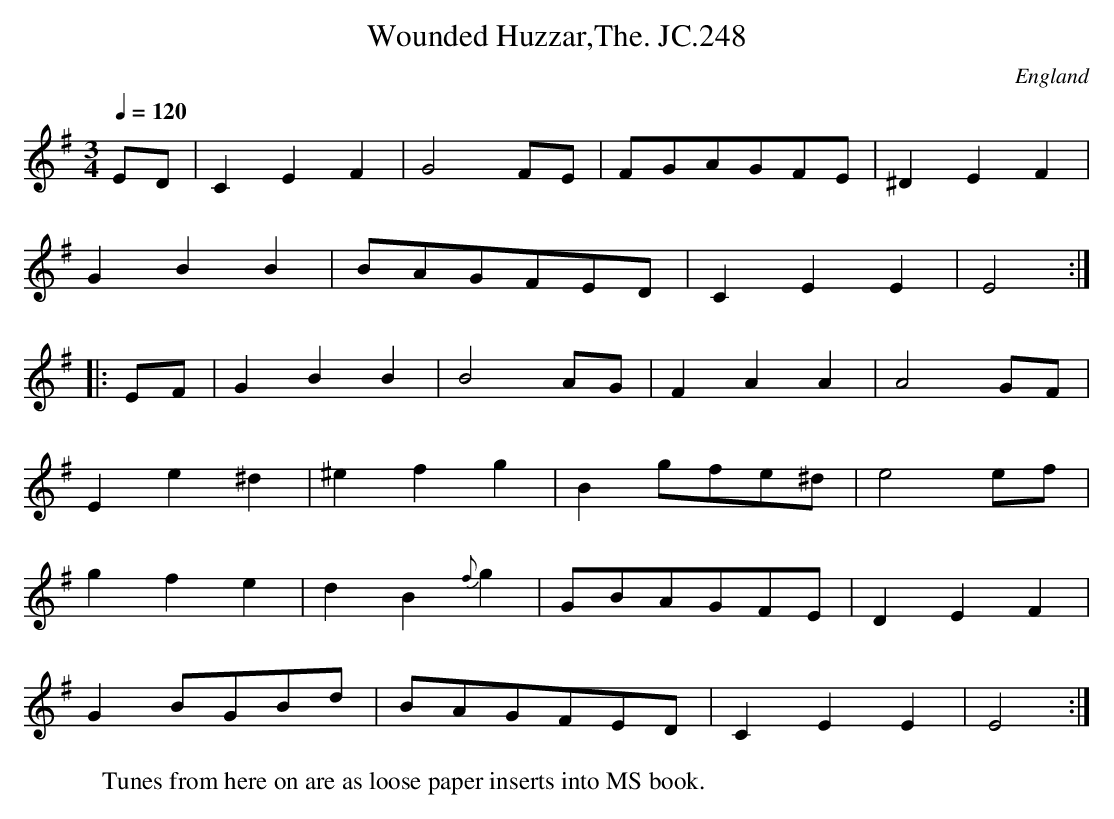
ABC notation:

X:1
T:Wounded Huzzar,The. JC.248
L:1/8
M:3/4
O:England
Q:1/4=120
K:G
ED|\
C2E2F2|G4FE|FGAGFE|^D2E2F2|!
G2B2B2|BAGFED|C2E2E2|E4:|!
|:EF|G2B2B2|B4AG|F2A2A2|A4GF|!
E2e2^d2|^e2f2g2|B2gfe^d|e4ef|!
g2f2e2|d2B2{f}g2|GBAGFE|D2E2F2|!
G2BGBd|BAGFED|C2E2E2|E4:|
W:Tunes from here on are as loose paper inserts into MS book.
